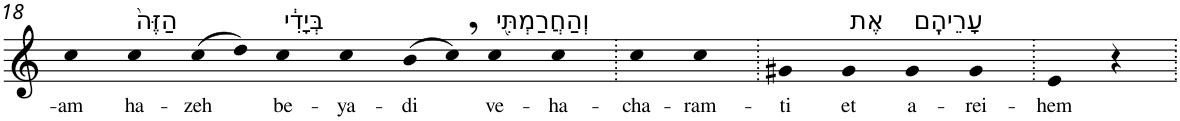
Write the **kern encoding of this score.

**kern	**text
*part1	*part1
*staff1	*staff1
*I"Piano	*
*I'Pno	*
!!LO:PB:g=z
*clefG2	*
*k[]	*
=18	=18
!	!LO:LY:b
4cc	-am
!LO:TX:a:t=הַזֶּה֙	!
!	!LO:LY:b
4cc	ha-
!	!LO:LY:b
(>8cc	-zeh
8dd)	.
!LO:TX:a:t=בְּיָדִ֔י	!
!	!LO:LY:b
4cc	be-
!	!LO:LY:b
4cc	-ya-
!	!LO:LY:b
(>8b	-di
8cc,)	.
!LO:TX:a:t=וְהַחֲרַמְתִּ֖י	!
!	!LO:LY:b
4cc	ve-
!	!LO:LY:b
4cc	-ha-
=19.	=19.
!	!LO:LY:b
4cc	-cha-
!	!LO:LY:b
4cc	-ram-
=20.	=20.
!	!LO:LY:b
4g#X	-ti
!LO:TX:a:t=אֶת	!
!	!LO:LY:b
4g#	et
!LO:TX:a:t=עָרֵיהֶֽם	!
!	!LO:LY:b
4g#	a-
!	!LO:LY:b
4g#	-rei-
=21.	=21.
!	!LO:LY:b
4e	-hem
4r	.
=.	=.
*-	*-
